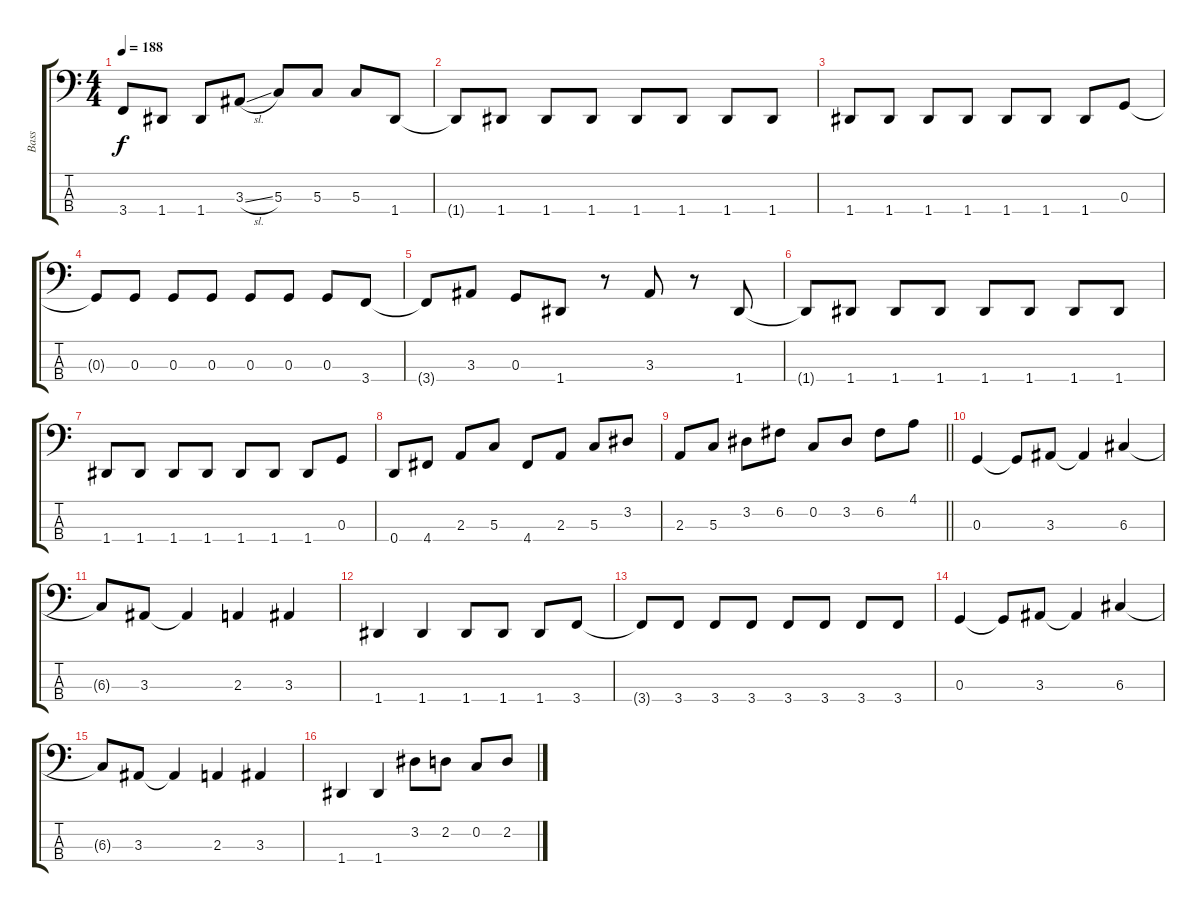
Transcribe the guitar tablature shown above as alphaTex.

\track ("Bass" "Bass") {instrument electricbassfinger}
\staff {score tabs}
\tuning (F2 C2 G1 D1) {hide}
\ts (4 4)
\tempo 188
\clef f4
\ks c
3.4{t}.8{dy f} 1.4.8 1.4.8 3.3{sl}.8 5.3.8 5.3.8 5.3.8 1.4.8 |
1.4{t}.8 1.4.8 1.4.8 1.4.8 1.4.8 1.4.8 1.4.8 1.4.8 |
1.4.8 1.4.8 1.4.8 1.4.8 1.4.8 1.4.8 1.4.8 0.3.8 |
0.3{t}.8 0.3.8 0.3.8 0.3.8 0.3.8 0.3.8 0.3.8 3.4.8 |
3.4{t}.8 3.3.8 0.3.8 1.4.8 r.8 3.3.8 r.8 1.4.8 |
1.4{t}.8 1.4.8 1.4.8 1.4.8 1.4.8 1.4.8 1.4.8 1.4.8 |
1.4.8 1.4.8 1.4.8 1.4.8 1.4.8 1.4.8 1.4.8 0.3.8 |
0.4.8 4.4.8 2.3.8 5.3.8 4.4.8 2.3.8 5.3.8 3.2.8 |
\barLineRight lightlight
2.3.8 5.3.8 3.2.8 6.2.8 0.2.8 3.2.8 6.2.8 4.1.8 |
0.3.4 0.3{t}.8 3.3.8 3.3{t}.4 6.3.4 |
6.3{t}.8 3.3.8 3.3{t}.4 2.3.4 3.3.4 |
1.4.4 1.4.4 1.4.8 1.4.8 1.4.8 3.4.8 |
3.4{t}.8 3.4.8 3.4.8 3.4.8 3.4.8 3.4.8 3.4.8 3.4.8 |
0.3.4 0.3{t}.8 3.3.8 3.3{t}.4 6.3.4 |
6.3{t}.8 3.3.8 3.3{t}.4 2.3.4 3.3.4 |
1.4.4 1.4.4 3.2.8 2.2.8 0.2.8 2.2.8
